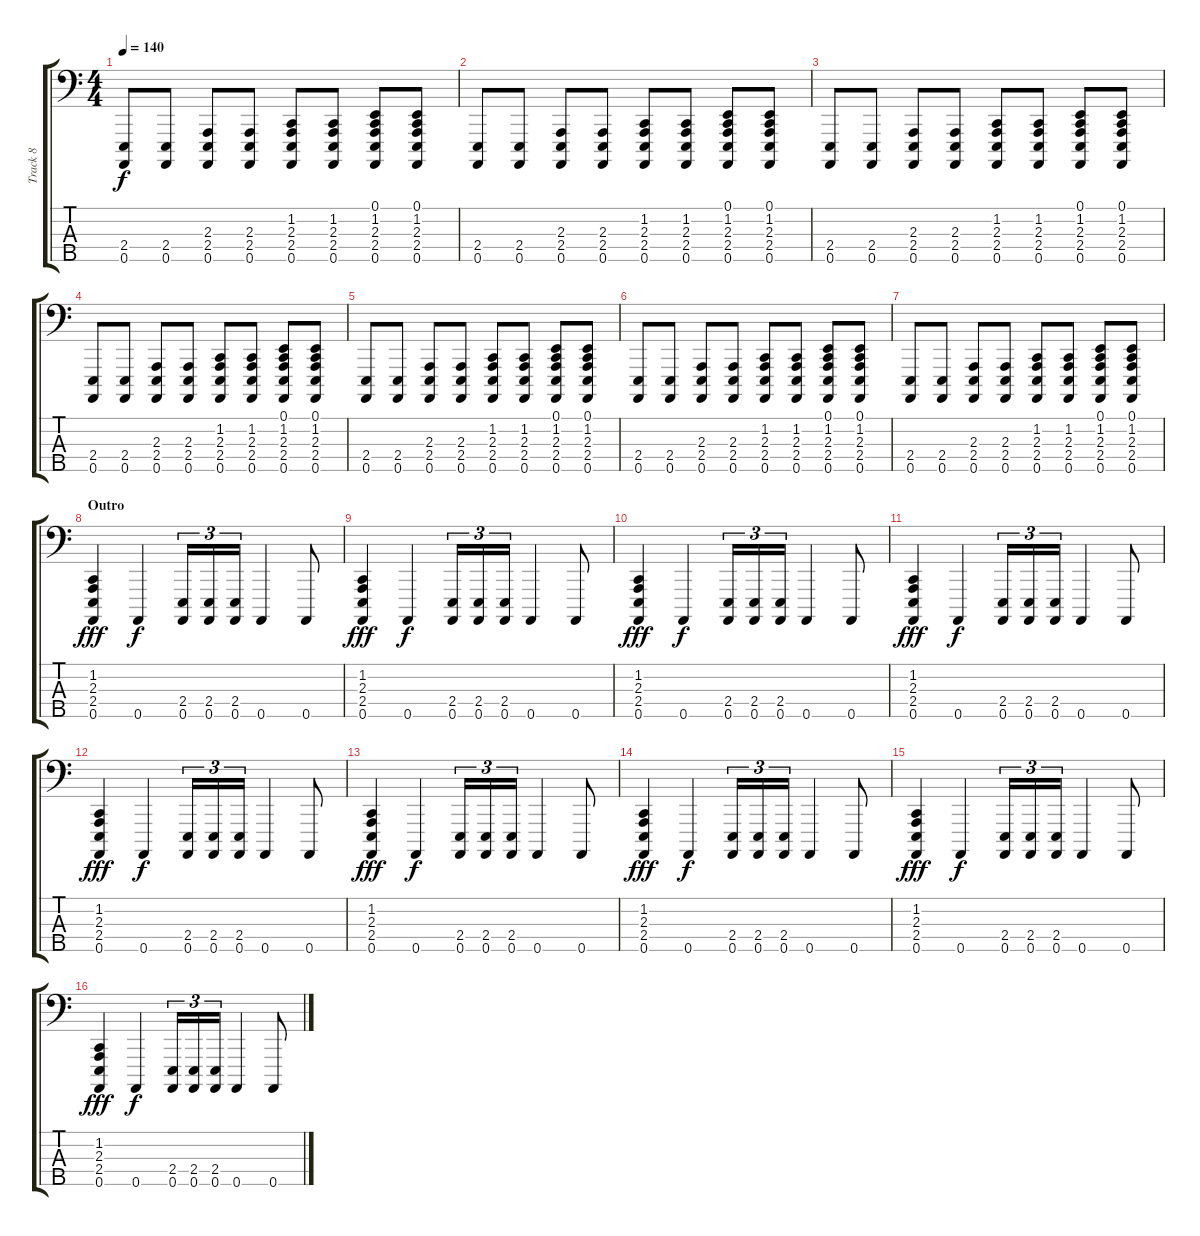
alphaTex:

\track ("Track 8" "Track 8") {instrument timpani}
\staff {score tabs}
\tuning (E2 B1 G1 D1 A0) {hide}
\ts (4 4)
\tempo 140
\clef f4
\ks c
(2.4 0.5).8{dy f} (2.4 0.5).8 (2.3 2.4 0.5).8 (2.3 2.4 0.5).8 (1.2 2.3 2.4 0.5).8 (1.2 2.3 2.4 0.5).8 (0.1 1.2 2.3 2.4 0.5).8 (0.1 1.2 2.3 2.4 0.5).8 |
(2.4 0.5).8 (2.4 0.5).8 (2.3 2.4 0.5).8 (2.3 2.4 0.5).8 (1.2 2.3 2.4 0.5).8 (1.2 2.3 2.4 0.5).8 (0.1 1.2 2.3 2.4 0.5).8 (0.1 1.2 2.3 2.4 0.5).8 |
(2.4 0.5).8 (2.4 0.5).8 (2.3 2.4 0.5).8 (2.3 2.4 0.5).8 (1.2 2.3 2.4 0.5).8 (1.2 2.3 2.4 0.5).8 (0.1 1.2 2.3 2.4 0.5).8 (0.1 1.2 2.3 2.4 0.5).8 |
(2.4 0.5).8 (2.4 0.5).8 (2.3 2.4 0.5).8 (2.3 2.4 0.5).8 (1.2 2.3 2.4 0.5).8 (1.2 2.3 2.4 0.5).8 (0.1 1.2 2.3 2.4 0.5).8 (0.1 1.2 2.3 2.4 0.5).8 |
(2.4 0.5).8 (2.4 0.5).8 (2.3 2.4 0.5).8 (2.3 2.4 0.5).8 (1.2 2.3 2.4 0.5).8 (1.2 2.3 2.4 0.5).8 (0.1 1.2 2.3 2.4 0.5).8 (0.1 1.2 2.3 2.4 0.5).8 |
(2.4 0.5).8 (2.4 0.5).8 (2.3 2.4 0.5).8 (2.3 2.4 0.5).8 (1.2 2.3 2.4 0.5).8 (1.2 2.3 2.4 0.5).8 (0.1 1.2 2.3 2.4 0.5).8 (0.1 1.2 2.3 2.4 0.5).8 |
(2.4 0.5).8 (2.4 0.5).8 (2.3 2.4 0.5).8 (2.3 2.4 0.5).8 (1.2 2.3 2.4 0.5).8 (1.2 2.3 2.4 0.5).8 (0.1 1.2 2.3 2.4 0.5).8 (0.1 1.2 2.3 2.4 0.5).8 |
\section ("" "Outro")
(1.2 2.3 2.4 0.5).4{dy fff} 0.5.4{dy f} (2.4 0.5).16{tu (3 2)} (2.4 0.5).16{tu (3 2)} (2.4 0.5).16{tu (3 2)} 0.5.4 0.5.8 |
(1.2 2.3 2.4 0.5).4{dy fff} 0.5.4{dy f} (2.4 0.5).16{tu (3 2)} (2.4 0.5).16{tu (3 2)} (2.4 0.5).16{tu (3 2)} 0.5.4 0.5.8 |
(1.2 2.3 2.4 0.5).4{dy fff} 0.5.4{dy f} (2.4 0.5).16{tu (3 2)} (2.4 0.5).16{tu (3 2)} (2.4 0.5).16{tu (3 2)} 0.5.4 0.5.8 |
(1.2 2.3 2.4 0.5).4{dy fff} 0.5.4{dy f} (2.4 0.5).16{tu (3 2)} (2.4 0.5).16{tu (3 2)} (2.4 0.5).16{tu (3 2)} 0.5.4 0.5.8 |
(1.2 2.3 2.4 0.5).4{dy fff} 0.5.4{dy f} (2.4 0.5).16{tu (3 2)} (2.4 0.5).16{tu (3 2)} (2.4 0.5).16{tu (3 2)} 0.5.4 0.5.8 |
(1.2 2.3 2.4 0.5).4{dy fff} 0.5.4{dy f} (2.4 0.5).16{tu (3 2)} (2.4 0.5).16{tu (3 2)} (2.4 0.5).16{tu (3 2)} 0.5.4 0.5.8 |
(1.2 2.3 2.4 0.5).4{dy fff} 0.5.4{dy f} (2.4 0.5).16{tu (3 2)} (2.4 0.5).16{tu (3 2)} (2.4 0.5).16{tu (3 2)} 0.5.4 0.5.8 |
(1.2 2.3 2.4 0.5).4{dy fff} 0.5.4{dy f} (2.4 0.5).16{tu (3 2)} (2.4 0.5).16{tu (3 2)} (2.4 0.5).16{tu (3 2)} 0.5.4 0.5.8 |
(1.2 2.3 2.4 0.5).4{dy fff} 0.5.4{dy f} (2.4 0.5).16{tu (3 2)} (2.4 0.5).16{tu (3 2)} (2.4 0.5).16{tu (3 2)} 0.5.4 0.5.8
